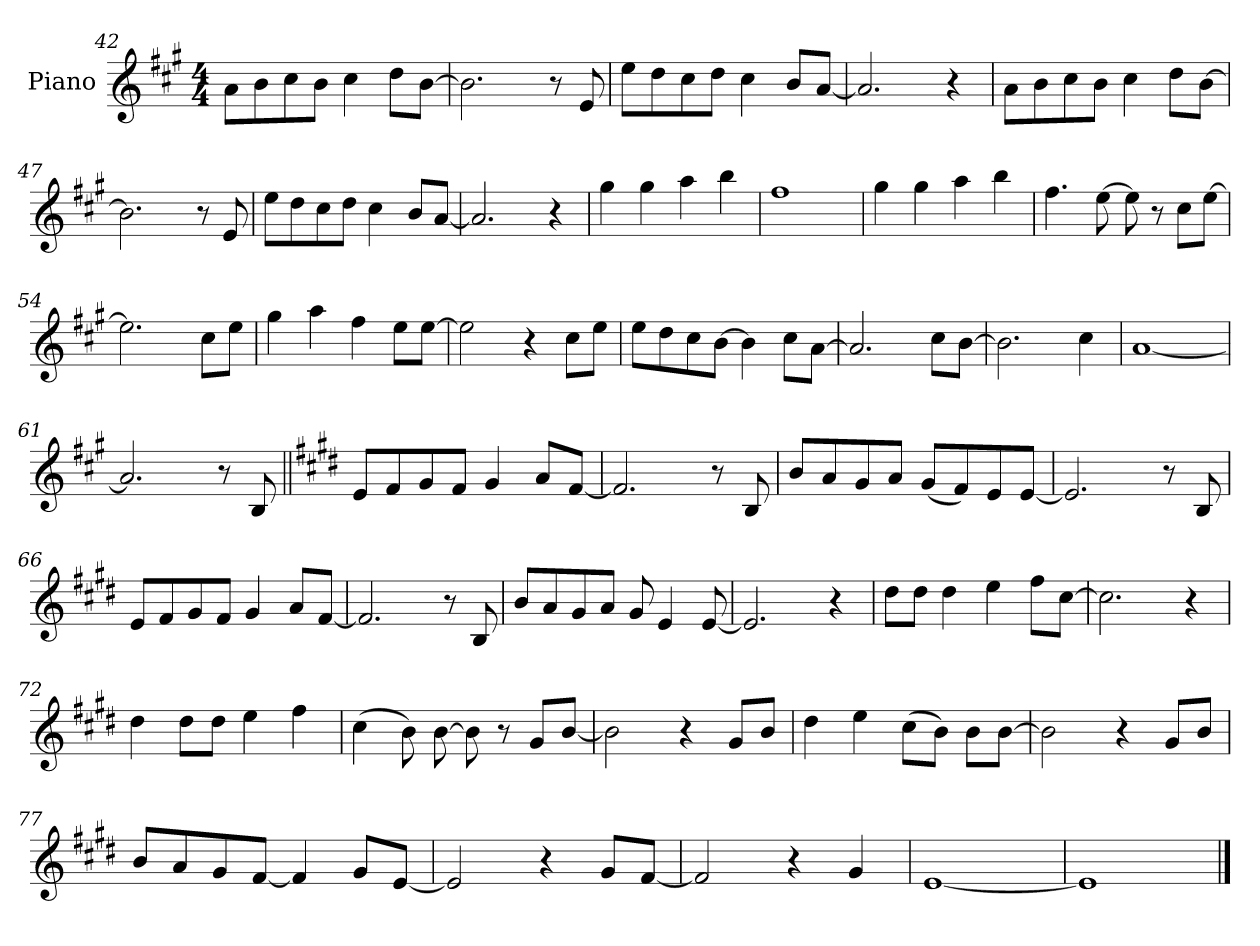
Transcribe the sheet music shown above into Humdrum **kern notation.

**kern
*part1
*staff1
*I"Piano
*I'Pno.
*clefG2
*k[f#c#g#]
*M4/4
=42
8a!L
8b!
8cc#!
8b!J
4cc#!
8dd!L
[8b!J
=43
2.b!]
8r
8e!
=44
8ee!L
8dd!
8cc#!
8dd!J
4cc#!
8b!L
[8a!J
=45
2.a!]
4r
=46
8a!L
8b!
8cc#!
8b!J
4cc#!
8dd!L
[8b!J
=47
2.b!]
8r
8e!
=48
8ee!L
8dd!
8cc#!
8dd!J
4cc#!
8b!L
[8a!J
=49
2.a!]
4r
=50
4gg#!
4gg#!
4aa!
4bb!
=51
1ff#!
=52
4gg#!
4gg#!
4aa!
4bb!
=53
4.ff#!
[8ee!
8ee!]
8r
8cc#!L
[8ee!J
=54
2.ee!]
8cc#!L
8ee!J
=55
4gg#!
4aa!
4ff#!
8ee!L
[8ee!J
=56
2ee!]
4r
8cc#!L
8ee!J
=57
8ee!L
8dd!
8cc#!
[8b!J
4b!]
8cc#!L
[8a!J
=58
2.a!]
8cc#!L
[8b!J
=59
2.b!]
4cc#!
=60
[1a!
=61
2.a!]
8r
8B
=62||
*k[f#c#g#d#]
8eL
8f#
8g#
8f#J
4g#
8aL
[8f#J
=63
2.f#]
8r
8B
=64
8bL
8a
8g#
8aJ
(8g#L
8f#)
8e
[8eJ
=65
2.e]
8r
8B
=66
8eL
8f#
8g#
8f#J
4g#
8aL
[8f#J
=67
2.f#]
8r
8B
=68
8bL
8a
8g#
8aJ
8g#
4e
[8e
=69
2.e]
4r
=70
8dd#L
8dd#J
4dd#
4ee
8ff#L
[8cc#J
=71
2.cc#]
4r
=72
4dd#
8dd#L
8dd#J
4ee
4ff#
=73
(4cc#
8b)
[8b
8b]
8r
8g#L
[8bJ
=74
2b]
4r
8g#L
8bJ
=75
4dd#
4ee
(8cc#L
8bJ)
8bL
[8bJ
=76
2b]
4r
8g#L
8bJ
=77
8bL
8a
8g#
[8f#J
4f#]
8g#L
[8eJ
=78
2e]
4r
8g#L
[8f#J
=79
2f#]
4r
4g#
=80
[1e
=81
1e]
==
*-
